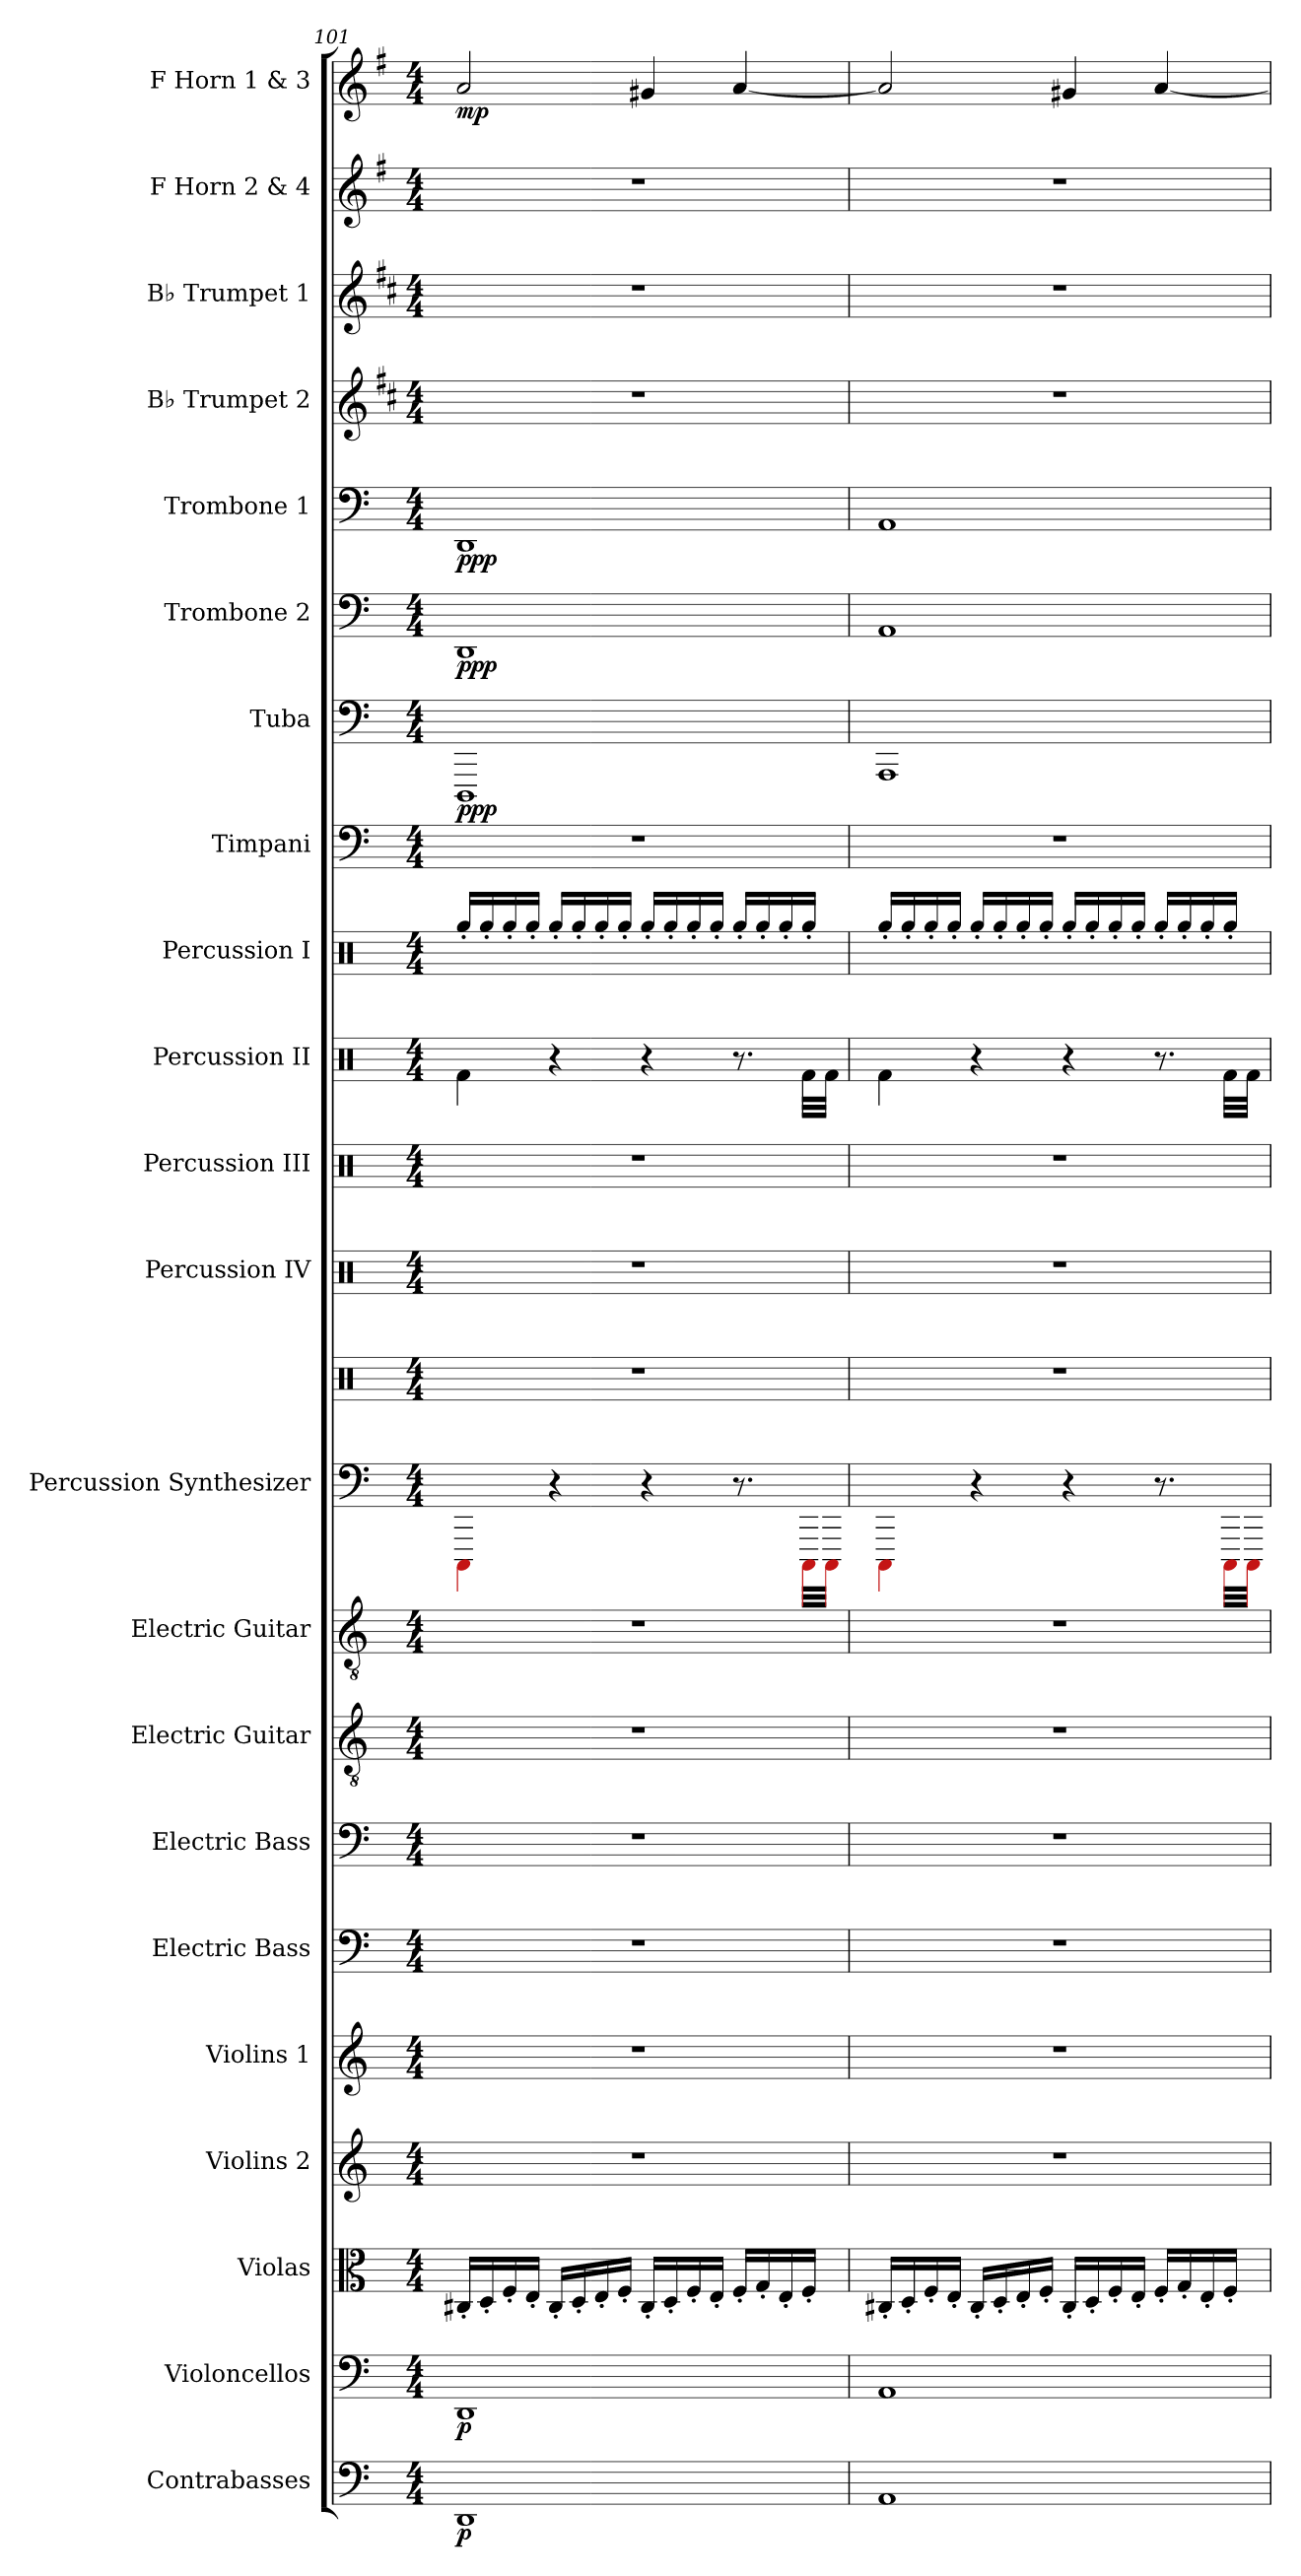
**kern	**dynam	**kern	**dynam	**kern	**kern	**kern	**kern	**kern	**kern	**kern	**kern	**kern	**kern	**kern	**kern	**kern	**kern	**kern	**dynam	**kern	**dynam	**kern	**dynam	**kern	**kern	**kern	**kern	**dynam
*part22	*part22	*part21	*part21	*part20	*part19	*part18	*part17	*part16	*part15	*part14	*part13	*part13	*part12	*part11	*part10	*part9	*part8	*part7	*part7	*part6	*part6	*part5	*part5	*part4	*part3	*part2	*part1	*part1
*staff23	*staff23	*staff22	*staff22	*staff21	*staff20	*staff19	*staff18	*staff17	*staff16	*staff15	*staff14	*staff13	*staff12	*staff11	*staff10	*staff9	*staff8	*staff7	*staff7	*staff6	*staff6	*staff5	*staff5	*staff4	*staff3	*staff2	*staff1	*staff1
*I"Contrabasses	*	*I"Violoncellos	*	*I"Violas	*I"Violins 2	*I"Violins 1	*I"Electric Bass	*I"Electric Bass	*I"Electric Guitar	*I"Electric Guitar	*I"Percussion Synthesizer	*	*I"Percussion IV	*I"Percussion III	*I"Percussion II	*I"Percussion I	*I"Timpani	*I"Tuba	*	*I"Trombone 2	*	*I"Trombone 1	*	*I"B♭ Trumpet 2	*I"B♭ Trumpet 1	*I"F Horn 2 &amp; 4	*I"F Horn 1 &amp; 3	*
*I'Cbs.	*	*I'Vcs.	*	*I'Vlas.	*I'Vlns. 2	*I'Vlns. 1	*I'El. B.	*I'El. B.	*I'El. Guit.	*I'El. Guit.	*I'Perc. Syn.	*	*I'Perc. IV	*I'Perc. III	*I'Perc. II	*I'Perc. I	*I'Timp.	*I'Tba.	*	*I'Tbn. 2	*	*I'Tbn. 1	*	*I'B♭ Tpt. 2	*I'B♭ Tpt. 1	*I'F Hn. 2 4	*I'F Hn. 1 3	*
*clefF4	*	*clefF4	*	*clefC3	*clefG2	*clefG2	*clefF4	*clefF4	*clefGv2	*clefGv2	*clefF4	*clefX	*clefX	*clefX	*clefX	*clefX	*clefF4	*clefF4	*	*clefF4	*	*clefF4	*	*clefG2	*clefG2	*clefG2	*clefG2	*
*ITrd7c12	*	*	*	*	*	*	*ITrd7c12	*ITrd7c12	*	*	*	*	*	*	*	*	*	*	*	*	*	*	*	*ITrd1c2	*ITrd1c2	*ITrd4c7	*ITrd4c7	*
*k[]	*	*k[]	*	*k[]	*k[]	*k[]	*k[]	*k[]	*k[]	*k[]	*k[]	*k[]	*k[]	*k[]	*k[]	*k[]	*k[]	*k[]	*	*k[]	*	*k[]	*	*k[]	*k[]	*k[]	*k[]	*
*M4/4	*	*M4/4	*	*M4/4	*M4/4	*M4/4	*M4/4	*M4/4	*M4/4	*M4/4	*M4/4	*M4/4	*M4/4	*M4/4	*M4/4	*M4/4	*M4/4	*M4/4	*	*M4/4	*	*M4/4	*	*M4/4	*M4/4	*M4/4	*M4/4	*
=101	=101	=101	=101	=101	=101	=101	=101	=101	=101	=101	=101	=101	=101	=101	=101	=101	=101	=101	=101	=101	=101	=101	=101	=101	=101	=101	=101	=101
!	!LO:DY:b	!	!LO:DY:b	!	!	!	!	!	!	!	!	!	!	!	!	!	!	!	!LO:DY:b	!	!LO:DY:b	!	!LO:DY:b	!	!	!	!	!LO:DY:b
1DDD	p	1DD	p	16C#X'/LL	1r	1r	1r	1r	1r	1r	4RAA\	1r	1r	1r	4Rf\	16Rgg'/LL	1r	1DDD	ppp	1DD	ppp	1DD	ppp	1r	1r	1r	2d/	mp
.	.	.	.	16D'/	.	.	.	.	.	.	.	.	.	.	.	16Rgg'/	.	.	.	.	.	.	.	.	.	.	.	.
.	.	.	.	16F'/	.	.	.	.	.	.	.	.	.	.	.	16Rgg'/	.	.	.	.	.	.	.	.	.	.	.	.
.	.	.	.	16E'/JJ	.	.	.	.	.	.	.	.	.	.	.	16Rgg'/JJ	.	.	.	.	.	.	.	.	.	.	.	.
.	.	.	.	16C#'/LL	.	.	.	.	.	.	4r	.	.	.	4r	16Rgg'/LL	.	.	.	.	.	.	.	.	.	.	.	.
.	.	.	.	16D'/	.	.	.	.	.	.	.	.	.	.	.	16Rgg'/	.	.	.	.	.	.	.	.	.	.	.	.
.	.	.	.	16E'/	.	.	.	.	.	.	.	.	.	.	.	16Rgg'/	.	.	.	.	.	.	.	.	.	.	.	.
.	.	.	.	16F'/JJ	.	.	.	.	.	.	.	.	.	.	.	16Rgg'/JJ	.	.	.	.	.	.	.	.	.	.	.	.
.	.	.	.	16C#'/LL	.	.	.	.	.	.	4r	.	.	.	4r	16Rgg'/LL	.	.	.	.	.	.	.	.	.	.	4c#X/	.
.	.	.	.	16D'/	.	.	.	.	.	.	.	.	.	.	.	16Rgg'/	.	.	.	.	.	.	.	.	.	.	.	.
.	.	.	.	16F'/	.	.	.	.	.	.	.	.	.	.	.	16Rgg'/	.	.	.	.	.	.	.	.	.	.	.	.
.	.	.	.	16E'/JJ	.	.	.	.	.	.	.	.	.	.	.	16Rgg'/JJ	.	.	.	.	.	.	.	.	.	.	.	.
.	.	.	.	16F'/LL	.	.	.	.	.	.	8.r	.	.	.	8.r	16Rgg'/LL	.	.	.	.	.	.	.	.	.	.	[4d/	.
.	.	.	.	16G'/	.	.	.	.	.	.	.	.	.	.	.	16Rgg'/	.	.	.	.	.	.	.	.	.	.	.	.
.	.	.	.	16E'/	.	.	.	.	.	.	.	.	.	.	.	16Rgg'/	.	.	.	.	.	.	.	.	.	.	.	.
.	.	.	.	16F'/JJ	.	.	.	.	.	.	32RAA\LLL	.	.	.	32Rf\LLL	16Rgg'/JJ	.	.	.	.	.	.	.	.	.	.	.	.
.	.	.	.	.	.	.	.	.	.	.	32RAA\JJJ	.	.	.	32Rf\JJJ	.	.	.	.	.	.	.	.	.	.	.	.	.
=102	=102	=102	=102	=102	=102	=102	=102	=102	=102	=102	=102	=102	=102	=102	=102	=102	=102	=102	=102	=102	=102	=102	=102	=102	=102	=102	=102	=102
1AAA	.	1AA	.	16C#X'/LL	1r	1r	1r	1r	1r	1r	4RAA\	1r	1r	1r	4Rf\	16Rgg'/LL	1r	1AAA	.	1AA	.	1AA	.	1r	1r	1r	2d/]	.
.	.	.	.	16D'/	.	.	.	.	.	.	.	.	.	.	.	16Rgg'/	.	.	.	.	.	.	.	.	.	.	.	.
.	.	.	.	16F'/	.	.	.	.	.	.	.	.	.	.	.	16Rgg'/	.	.	.	.	.	.	.	.	.	.	.	.
.	.	.	.	16E'/JJ	.	.	.	.	.	.	.	.	.	.	.	16Rgg'/JJ	.	.	.	.	.	.	.	.	.	.	.	.
.	.	.	.	16C#'/LL	.	.	.	.	.	.	4r	.	.	.	4r	16Rgg'/LL	.	.	.	.	.	.	.	.	.	.	.	.
.	.	.	.	16D'/	.	.	.	.	.	.	.	.	.	.	.	16Rgg'/	.	.	.	.	.	.	.	.	.	.	.	.
.	.	.	.	16E'/	.	.	.	.	.	.	.	.	.	.	.	16Rgg'/	.	.	.	.	.	.	.	.	.	.	.	.
.	.	.	.	16F'/JJ	.	.	.	.	.	.	.	.	.	.	.	16Rgg'/JJ	.	.	.	.	.	.	.	.	.	.	.	.
.	.	.	.	16C#'/LL	.	.	.	.	.	.	4r	.	.	.	4r	16Rgg'/LL	.	.	.	.	.	.	.	.	.	.	4c#X/	.
.	.	.	.	16D'/	.	.	.	.	.	.	.	.	.	.	.	16Rgg'/	.	.	.	.	.	.	.	.	.	.	.	.
.	.	.	.	16F'/	.	.	.	.	.	.	.	.	.	.	.	16Rgg'/	.	.	.	.	.	.	.	.	.	.	.	.
.	.	.	.	16E'/JJ	.	.	.	.	.	.	.	.	.	.	.	16Rgg'/JJ	.	.	.	.	.	.	.	.	.	.	.	.
.	.	.	.	16F'/LL	.	.	.	.	.	.	8.r	.	.	.	8.r	16Rgg'/LL	.	.	.	.	.	.	.	.	.	.	[4d/	.
.	.	.	.	16G'/	.	.	.	.	.	.	.	.	.	.	.	16Rgg'/	.	.	.	.	.	.	.	.	.	.	.	.
.	.	.	.	16E'/	.	.	.	.	.	.	.	.	.	.	.	16Rgg'/	.	.	.	.	.	.	.	.	.	.	.	.
.	.	.	.	16F'/JJ	.	.	.	.	.	.	32RAA\LLL	.	.	.	32Rf\LLL	16Rgg'/JJ	.	.	.	.	.	.	.	.	.	.	.	.
.	.	.	.	.	.	.	.	.	.	.	32RAA\JJJ	.	.	.	32Rf\JJJ	.	.	.	.	.	.	.	.	.	.	.	.	.
=	=	=	=	=	=	=	=	=	=	=	=	=	=	=	=	=	=	=	=	=	=	=	=	=	=	=	=	=
*-	*-	*-	*-	*-	*-	*-	*-	*-	*-	*-	*-	*-	*-	*-	*-	*-	*-	*-	*-	*-	*-	*-	*-	*-	*-	*-	*-	*-
